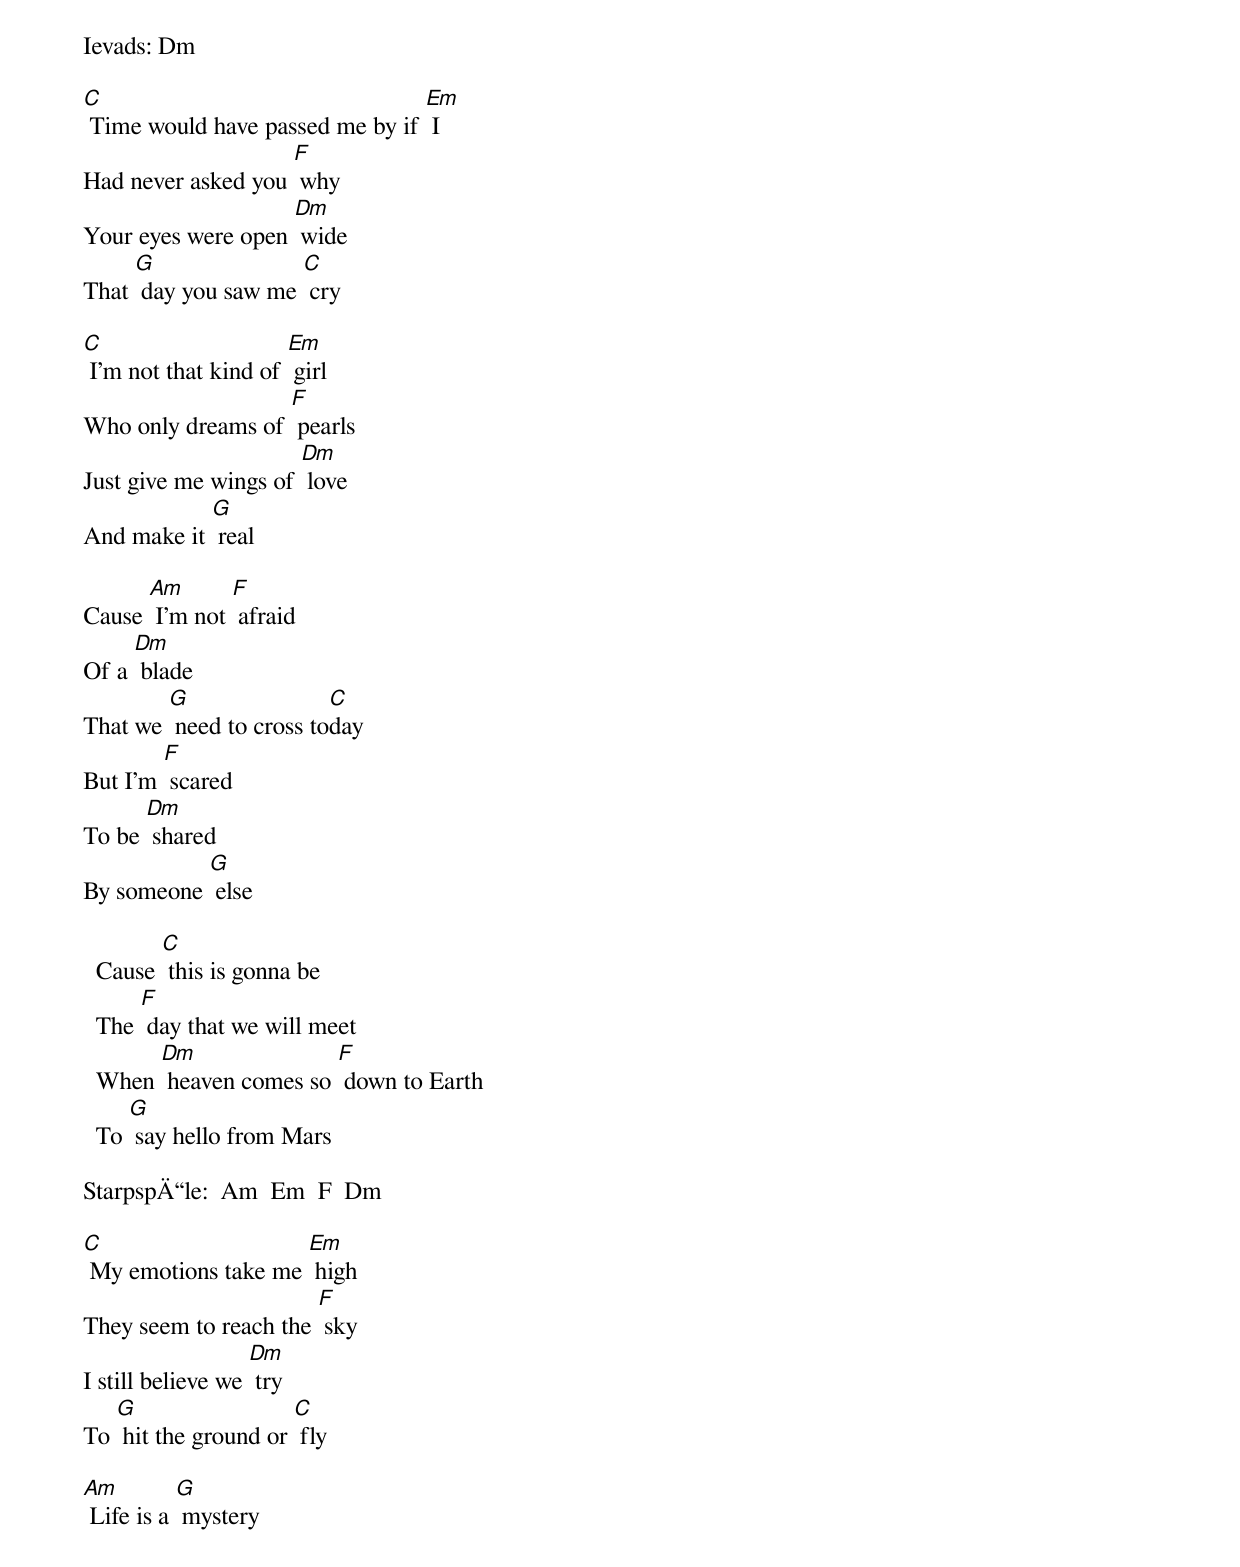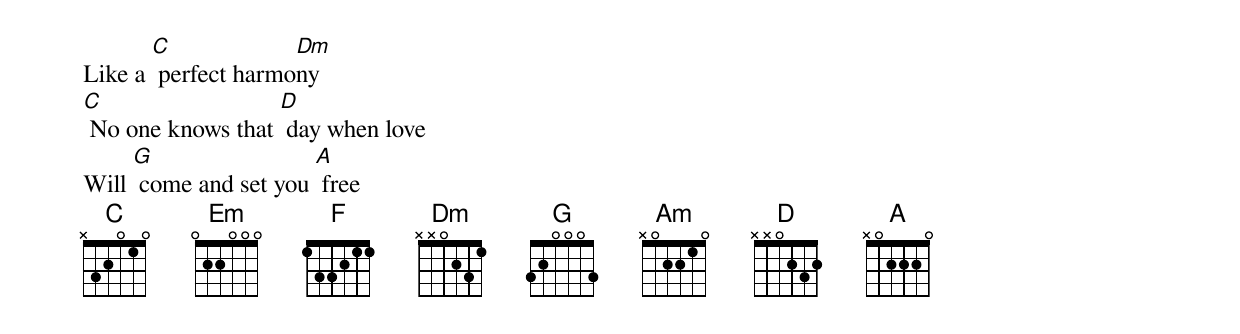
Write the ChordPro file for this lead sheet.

Ievads: Dm

[C] Time would have passed me by if [Em] I
Had never asked you [F] why
Your eyes were open [Dm] wide
That [G] day you saw me [C] cry

[C] I'm not that kind of [Em] girl
Who only dreams of [F] pearls
Just give me wings of [Dm] love
And make it [G] real

Cause [Am] I'm not [F] afraid
Of a [Dm] blade
That we [G] need to cross to[C]day
But I'm [F] scared
To be [Dm] shared
By someone [G] else

  Cause [C] this is gonna be
  The [F] day that we will meet
  When [Dm] heaven comes so [F] down to Earth
  To [G] say hello from Mars

StarpspÄ“le:  Am  Em  F  Dm

[C] My emotions take me [Em] high
They seem to reach the [F] sky
I still believe we [Dm] try
To [G] hit the ground or [C] fly

[Am] Life is a [G] mystery
Like a [C] perfect harmo[Dm]ny
[C] No one knows that [D] day when love
Will [G] come and set you [A] free
